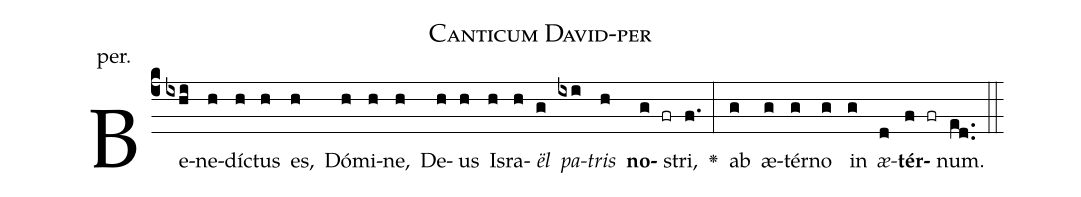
name: Canticum David-per;
annotation: per.;
%%
(c4)Be(ixhi)ne(h)dí(h)ctus(h) es,(h) Dó(h)mi(h)ne,(h) De(h)us(h) Is(h)ra(h)<i>ël</i>(g) <i>pa</i>(ixi)<i>tris</i>(h) <b>no</b>(g fr)stri,(f.) <v>\greheightstar</v>(:) ab(g) æ(g)tér(g)no(g) in(g) <i>æ</i>(d)<b>tér</b>(f fr)num.(ed..) (::)


%E(g) u(g) o(g) u(d) a(f) e.(ed..) (::)
